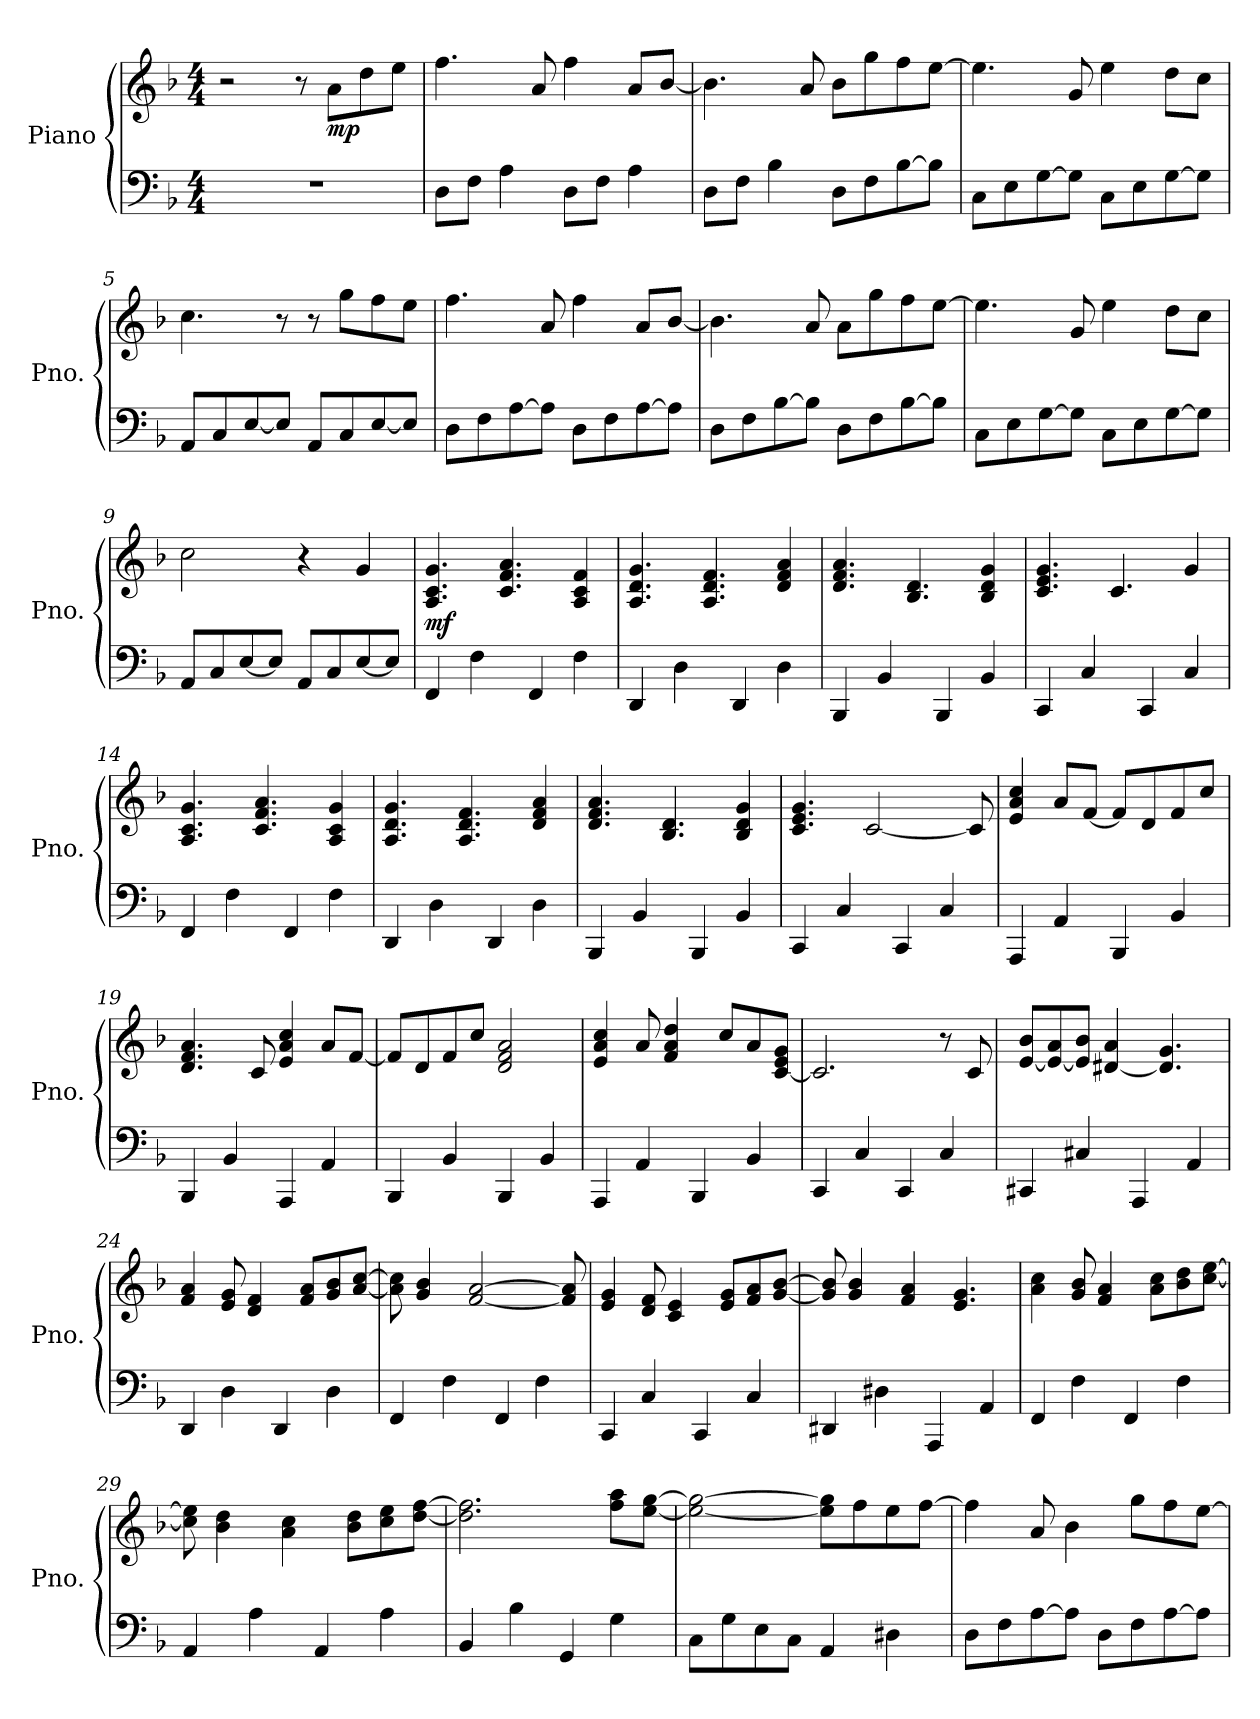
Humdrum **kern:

**kern	**kern	**dynam
*part1	*part1	*part1
*staff2	*staff1	*staff1/2
*I"Piano	*	*
*I'Pno.	*	*
*clefF4	*clefG2	*
*k[b-]	*k[b-]	*
*M4/4	*M4/4	*
*MM130	*MM130	*
=1	=1	=1
1r	2r	.
.	8r	.
!	!	!LO:DY:b
.	8a\L	mp
.	8dd\	.
.	8ee\J	.
=2	=2	=2
8D\L	4.ff\	.
8F\J	.	.
4A\	.	.
.	8a/	.
8D\L	4ff\	.
8F\J	.	.
4A\	8a/L	.
.	[8b-/J	.
=3	=3	=3
8D\L	4.b-\]	.
8F\J	.	.
4B-\	.	.
.	8a/	.
8D\L	8b-\L	.
8F\	8gg\	.
[8B-\	8ff\	.
8B-\J]	[8ee\J	.
=4	=4	=4
8C\L	4.ee\]	.
8E\	.	.
[8G\	.	.
8G\J]	8g/	.
8C\L	4ee\	.
8E\	.	.
[8G\	8dd\L	.
8G\J]	8cc\J	.
=5	=5	=5
8AA/L	4.cc\	.
8C/	.	.
[8E/	.	.
8E/J]	8r	.
8AA/L	8r	.
8C/	8gg\L	.
[8E/	8ff\	.
8E/J]	8ee\J	.
!!LO:LB:g=z
=6	=6	=6
8D\L	4.ff\	.
8F\	.	.
[8A\	.	.
8A\J]	8a/	.
8D\L	4ff\	.
8F\	.	.
[8A\	8a/L	.
8A\J]	[8b-/J	.
=7	=7	=7
8D\L	4.b-\]	.
8F\	.	.
[8B-\	.	.
8B-\J]	8a/	.
8D\L	8a\L	.
8F\	8gg\	.
[8B-\	8ff\	.
8B-\J]	[8ee\J	.
=8	=8	=8
8C\L	4.ee\]	.
8E\	.	.
[8G\	.	.
8G\J]	8g/	.
8C\L	4ee\	.
8E\	.	.
[8G\	8dd\L	.
8G\J]	8cc\J	.
=9	=9	=9
8AA/L	2cc\	.
8C/	.	.
[8E/	.	.
8E/J]	.	.
8AA/L	4r	.
8C/	.	.
[8E/	4g/	.
8E/J]	.	.
=10	=10	=10
!	!	!LO:DY:b
4FF/	4.A/ 4.c/ 4.g/	mf
4F\	.	.
.	4.c/ 4.f/ 4.a/	.
4FF/	.	.
4F\	4A/ 4c/ 4f/	.
=11	=11	=11
4DD/	4.A/ 4.d/ 4.g/	.
4D\	.	.
.	4.A/ 4.d/ 4.f/	.
4DD/	.	.
4D\	4d/ 4f/ 4a/	.
!!LO:LB:g=z
=12	=12	=12
4BBB-/	4.d/ 4.f/ 4.a/	.
4BB-/	.	.
.	4.B-/ 4.d/	.
4BBB-/	.	.
4BB-/	4B-/ 4d/ 4g/	.
=13	=13	=13
4CC/	4.c/ 4.e/ 4.g/	.
4C/	.	.
.	4.c/	.
4CC/	.	.
4C/	4g/	.
=14	=14	=14
4FF/	4.A/ 4.c/ 4.g/	.
4F\	.	.
.	4.c/ 4.f/ 4.a/	.
4FF/	.	.
4F\	4A/ 4c/ 4g/	.
=15	=15	=15
4DD/	4.A/ 4.d/ 4.g/	.
4D\	.	.
.	4.A/ 4.d/ 4.f/	.
4DD/	.	.
4D\	4d/ 4f/ 4a/	.
=16	=16	=16
4BBB-/	4.d/ 4.f/ 4.a/	.
4BB-/	.	.
.	4.B-/ 4.d/	.
4BBB-/	.	.
4BB-/	4B-/ 4d/ 4g/	.
=17	=17	=17
4CC/	4.c/ 4.e/ 4.g/	.
4C/	.	.
.	[2c/	.
4CC/	.	.
4C/	.	.
.	8c/]	.
=18	=18	=18
4AAA/	4e/ 4a/ 4cc/	.
4AA/	8a/L	.
.	[8f/J	.
4BBB-/	8f/L]	.
.	8d/	.
4BB-/	8f/	.
.	8cc/J	.
=19	=19	=19
4BBB-/	4.d/ 4.f/ 4.a/	.
4BB-/	.	.
.	8c/	.
4AAA/	4e/ 4a/ 4cc/	.
4AA/	8a/L	.
.	[8f/J	.
!!LO:LB:g=z
=20	=20	=20
4BBB-/	8f/L]	.
.	8d/	.
4BB-/	8f/	.
.	8cc/J	.
4BBB-/	2d/ 2f/ 2a/	.
4BB-/	.	.
=21	=21	=21
4AAA/	4e/ 4a/ 4cc/	.
4AA/	8a/	.
.	4f/ 4a/ 4dd/	.
4BBB-/	.	.
.	8cc/L	.
4BB-/	8a/	.
.	[8c/ 8e/ 8g/J	.
=22	=22	=22
4CC/	2.c/]	.
4C/	.	.
4CC/	.	.
4C/	8r	.
.	8c/	.
=23	=23	=23
4CC#X/	[8e/ 8b-/L	.
.	8e/_ 8a/	.
4C#X/	8e/] 8b-/J	.
.	[4d#X/ 4a/	.
4AAA/	.	.
.	4.d#/] 4.g/	.
4AA/	.	.
=24	=24	=24
4DD/	4f/ 4a/	.
4D\	8e/ 8g/	.
.	4d/ 4f/	.
4DD/	.	.
.	8f/ 8a/L	.
4D\	8g/ 8b-/	.
.	[8a/ [8cc/J	.
=25	=25	=25
4FF/	8a\] 8cc\]	.
.	4g/ 4b-/	.
4F\	.	.
.	[2f/ [2a/	.
4FF/	.	.
4F\	.	.
.	8f/] 8a/]	.
!!LO:LB:g=z
=26	=26	=26
4CC/	4e/ 4g/	.
4C/	8d/ 8f/	.
.	4c/ 4e/	.
4CC/	.	.
.	8e/ 8g/L	.
4C/	8f/ 8a/	.
.	[8g/ [8b-/J	.
=27	=27	=27
4DD#X/	8g/] 8b-/]	.
.	4g/ 4b-/	.
4D#X\	.	.
.	4f/ 4a/	.
4AAA/	.	.
.	4.e/ 4.g/	.
4AA/	.	.
=28	=28	=28
4FF/	4a\ 4cc\	.
4F\	8g/ 8b-/	.
.	4f/ 4a/	.
4FF/	.	.
.	8a\ 8cc\L	.
4F\	8b-\ 8dd\	.
.	[8cc\ [8ee\J	.
=29	=29	=29
4AA/	8cc\] 8ee\]	.
.	4b-\ 4dd\	.
4A\	.	.
.	4a\ 4cc\	.
4AA/	.	.
.	8b-\ 8dd\L	.
4A\	8cc\ 8ee\	.
.	[8dd\ [8ff\J	.
=30	=30	=30
4BB-/	2.dd\] 2.ff\]	.
4B-\	.	.
4GG/	.	.
4G\	8ff\ 8aa\L	.
.	[8ee\ [8gg\J	.
=31	=31	=31
8C\L	2ee\_ 2gg\_	.
8G\	.	.
8E\	.	.
8C\J	.	.
4AA/	8ee\] 8gg\]L	.
.	8ff\	.
4D#X\	8ee\	.
.	[8ff\J	.
!!LO:PB:g=z
=32	=32	=32
8D\L	4ff\]	.
8F\	.	.
[8A\	8a/	.
8A\J]	4b-\	.
8D\L	.	.
8F\	8gg\L	.
[8A\	8ff\	.
8A\J]	[8ee\J	.
=	=	=
*-	*-	*-
